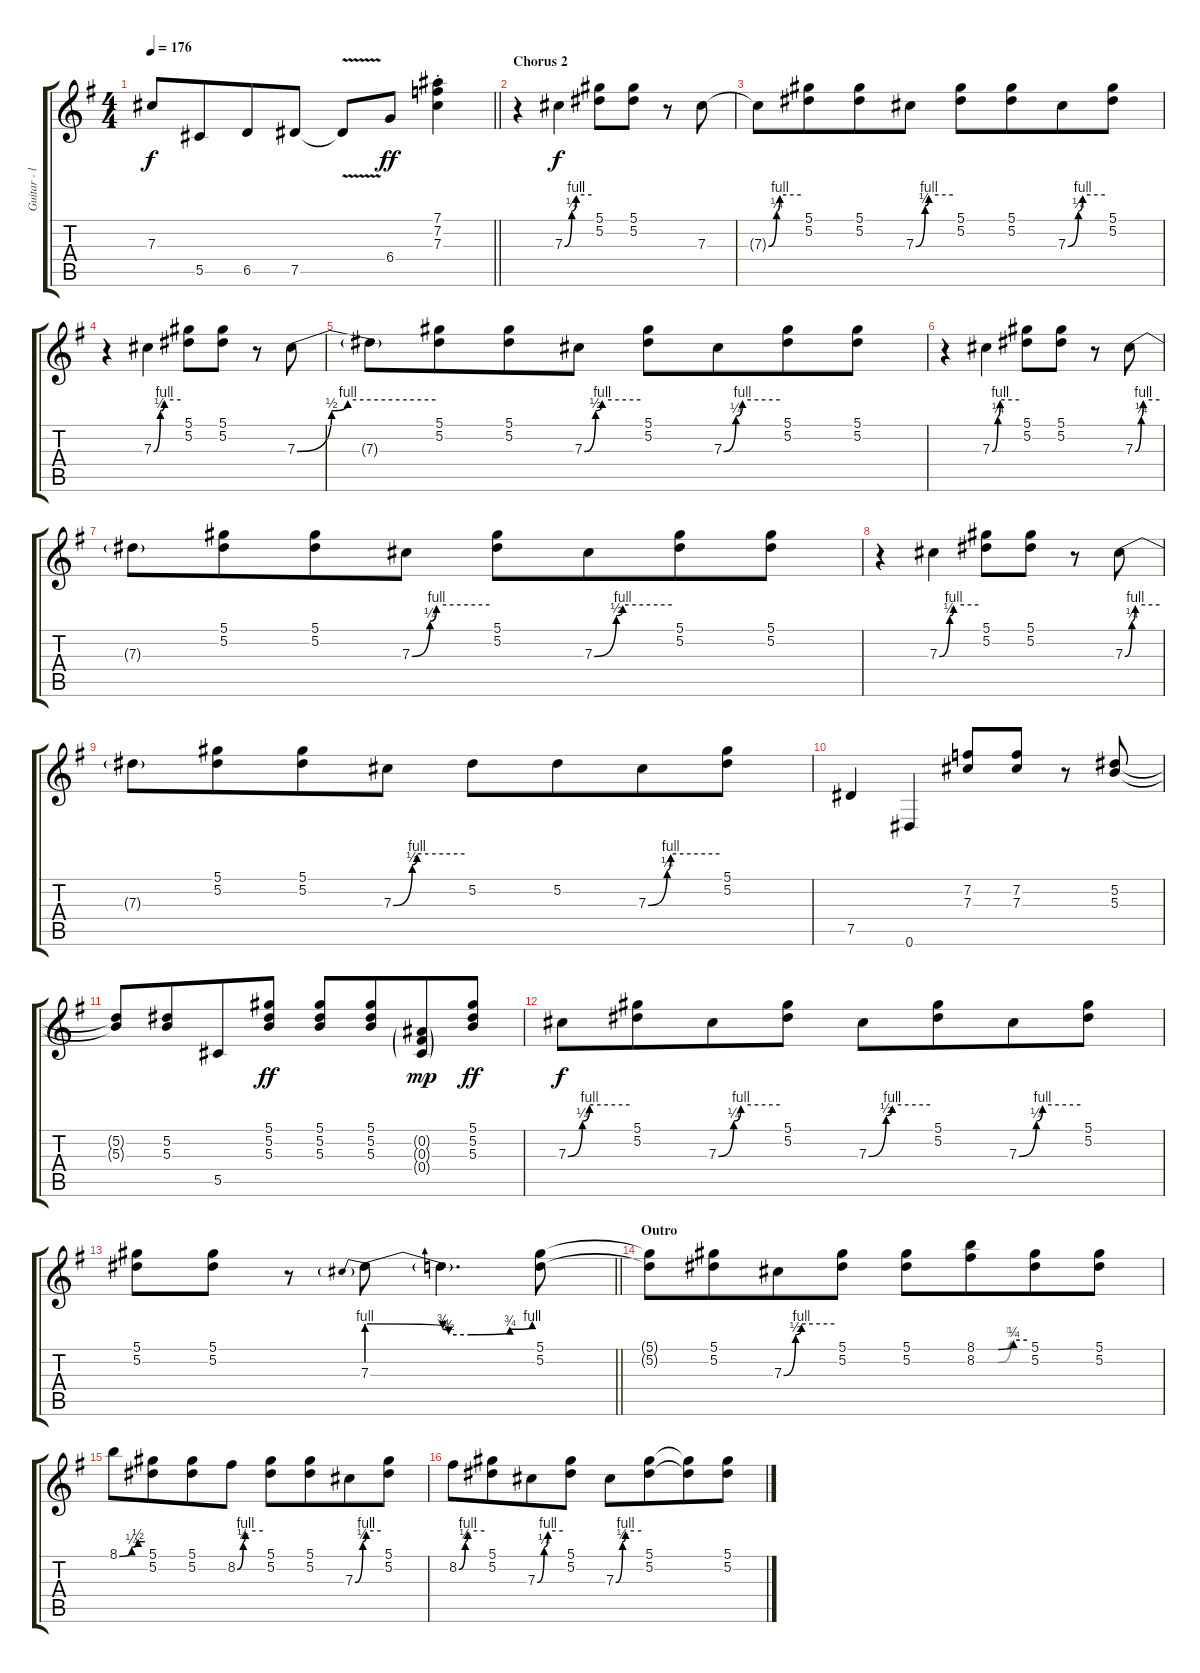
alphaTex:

\track ("Guitar - lead" "Guitar - l") {instrument electricguitarjazz}
\staff {score tabs}
\tuning (Eb4 Bb3 Gb3 Db3 Ab2 Eb2) {hide}
\ts (4 4)
\tempo 176
\clef g2
\barLineRight lightlight
\ks eminor
7.3.8{dy f} 5.5.8{beam merge} 6.5.8 7.5.8 7.5{v t}.8 6.4.8{dy ff} (7.1{st} 7.2{st} 7.3{st}).4 |
\section ("" "Chorus 2")
r.4 7.3{be (custom 0 0 16 1 26 4 60 4)}.4{dy f} (5.1 5.2).8 (5.1 5.2).8 r.8 7.3.8 |
7.3{be (custom 0 0 15 1 21 4 60 4) t}.8 (5.1 5.2).8{beam merge} (5.1 5.2).8 7.3{be (custom 0 0 15 2 21 4 60 4)}.8 (5.1 5.2).8 (5.1 5.2).8{beam merge} 7.3{be (custom 0 0 17 1 24 4 60 4)}.8 (5.1 5.2).8 |
r.4 7.3{be (custom 0 0 15 2 24 4 60 4)}.4 (5.1 5.2).8 (5.1 5.2).8 r.8 7.3{be (custom 0 0 15 2 22 4 60 4)}.8 |
7.3{t}.8 (5.1 5.2).8{beam merge} (5.1 5.2).8 7.3{be (custom 0 0 12 2 19 4 60 4)}.8 (5.1 5.2).8 7.3{be (custom 0 0 13 1 20 4 60 4)}.8{beam merge} (5.1 5.2).8 (5.1 5.2).8 |
r.4 7.3{be (custom 0 0 13 1 18 4 60 4)}.4 (5.1 5.2).8 (5.1 5.2).8 r.8 7.3{be (custom 0 0 15 1 20 4 60 4)}.8 |
7.3{t}.8 (5.1 5.2).8{beam merge} (5.1 5.2).8 7.3{be (custom 0 0 14 1 19 4 60 4)}.8 (5.1 5.2).8 7.3{be (custom 0 0 17 2 22 4 60 4)}.8{beam merge} (5.1 5.2).8 (5.1 5.2).8 |
r.4 7.3{be (custom 0 0 16 2 22 4 60 4)}.4 (5.1 5.2).8 (5.1 5.2).8 r.8 7.3{be (custom 0 0 12 1 18 4 60 4)}.8 |
7.3{t}.8 (5.1 5.2).8{beam merge} (5.1 5.2).8 7.3{be (custom 0 0 16 2 20 4 60 4)}.8 5.2.8 5.2.8{beam merge} 7.3{be (custom 0 0 16 1 19 4 60 4)}.8 (5.1 5.2).8 |
7.5.4 0.6.4 (7.2 7.3).8{beam Up} (7.2 7.3).8{beam Up} r.8 (5.2 5.3).8{beam Up} |
(5.2{t} 5.3{t}).8{beam Up} (5.2 5.3).8{beam Up beam merge} 5.5.8{beam Up} (5.1 5.2 5.3).8{dy ff beam Up} (5.1 5.2 5.3).8{beam Up} (5.1 5.2 5.3).8{beam Up beam merge} (0.2{g} 0.3{g} 0.4{g}).8{dy mp beam Up} (5.1 5.2 5.3).8{dy ff beam Up} |
7.3{be (custom 0 0 14 1 21 4 60 4)}.8{dy f} (5.1 5.2).8{beam merge} 7.3{be (custom 0 0 15 1 22 4 60 4)}.8 (5.1 5.2).8 7.3{be (custom 0 0 17 2 23 4 60 4)}.8 (5.1 5.2).8{beam merge} 7.3{be (custom 0 0 17 1 23 4 60 4)}.8 (5.1 5.2).8 |
\barLineRight lightlight
(5.1 5.2).8 (5.1 5.2).8 r.8 7.3{be (prebendrelease 0 4 60 3)}.8 7.3{be (custom 0 3 4 2 19 2 45 3 60 4) t}.4{d} (5.1 5.2).8 |
\section ("" "Outro")
(5.1{t} 5.2{t}).8 (5.1 5.2).8{beam merge} 7.3{be (custom 0 0 14 2 21 4 60 4)}.8 (5.1 5.2).8 (5.1 5.2).8 (8.1{be (custom 0 0 26 0 44 1 60 1)} 8.2{be (custom 0 0 26 0 41 1 60 1)}).8{beam merge} (5.1 5.2).8 (5.1 5.2).8 |
8.1{be (custom 0 0 29 1 44 2 60 2)}.8 (5.1 5.2).8{beam merge} (5.1 5.2).8 8.2{be (custom 0 0 14 2 19 4 60 4)}.8 (5.1 5.2).8 (5.1 5.2).8{beam merge} 7.3{be (custom 0 0 18 2 26 4 60 4)}.8 (5.1 5.2).8 |
8.2{be (custom 0 0 15 2 21 4 60 4)}.8 (5.1 5.2).8{beam merge} 7.3{be (custom 0 0 16 1 25 4 60 4)}.8 (5.1 5.2).8 7.3{be (custom 0 0 16 2 23 4 60 4)}.8 (5.1 5.2).8{beam merge} (5.1{t} 5.2{t}).8 (5.1 5.2).8
